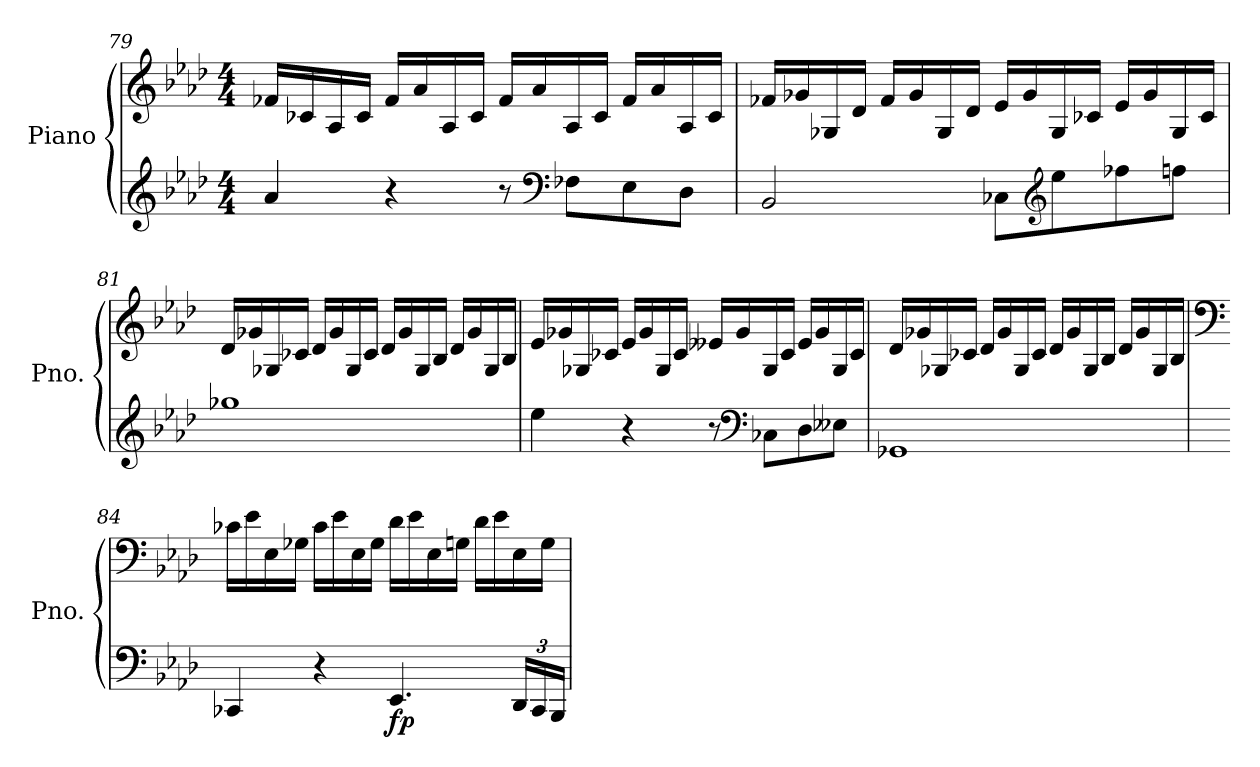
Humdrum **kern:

**kern	**kern	**dynam
*part1	*part1	*part1
*staff2	*staff1	*staff1/2
*I"Piano	*	*
*I'Pno.	*	*
!!LO:LB:g=z
*clefG2	*clefG2	*
*k[b-e-a-d-]	*k[b-e-a-d-]	*
*M4/4	*M4/4	*
=79	=79	=79
4a-/	16f-X/LL	.
.	16c-X/	.
.	16A-/	.
.	16c-/JJ	.
4r	16f-/LL	.
.	16a-/	.
.	16A-/	.
.	16c-/JJ	.
8r	16f-/LL	.
.	16a-/	.
*clefF4	*	*
8F-X\L	16A-/	.
.	16c-/JJ	.
8E-\	16f-/LL	.
.	16a-/	.
8D-\J	16A-/	.
.	16c-/JJ	.
=80	=80	=80
2BB-/	16f-X/LL	.
.	16g-X/	.
.	16G-X/	.
.	16d-/JJ	.
.	16f-/LL	.
.	16g-/	.
.	16G-/	.
.	16d-/JJ	.
8C-X\L	16e-/LL	.
.	16g-/	.
*clefG2	*	*
8ee-\	16G-/	.
.	16c-X/JJ	.
8ff-X\	16e-/LL	.
.	16g-/	.
8ffn\J	16G-/	.
.	16c-/JJ	.
!!LO:LB:g=z
=81	=81	=81
1gg-X	16d-/LL	.
.	16g-X/	.
.	16G-X/	.
.	16c-X/JJ	.
.	16d-/LL	.
.	16g-/	.
.	16G-/	.
.	16c-/JJ	.
.	16d-/LL	.
.	16g-/	.
.	16G-/	.
.	16B-/JJ	.
.	16d-/LL	.
.	16g-/	.
.	16G-/	.
.	16B-/JJ	.
=82	=82	=82
4ee-\	16e-/LL	.
.	16g-X/	.
.	16G-X/	.
.	16c-X/JJ	.
4r	16e-/LL	.
.	16g-/	.
.	16G-/	.
.	16c-/JJ	.
8r	16e--X/LL	.
.	16g-/	.
*clefF4	*	*
8C-X\L	16G-/	.
.	16c-/JJ	.
8D-\	16e--/LL	.
.	16g-/	.
8E--X\J	16G-/	.
.	16c-/JJ	.
!!LO:LB:g=z
=83	=83	=83
1GG-X	16d-/LL	.
.	16g-X/	.
.	16G-X/	.
.	16c-X/JJ	.
.	16d-/LL	.
.	16g-/	.
.	16G-/	.
.	16c-/JJ	.
.	16d-/LL	.
.	16g-/	.
.	16G-/	.
.	16B-/JJ	.
.	16d-/LL	.
.	16g-/	.
.	16G-/	.
.	16B-/JJ	.
=84	=84	=84
*	*clefF4	*
4CC-X/	16c-X\LL	.
.	16e-\	.
.	16E-\	.
.	16G-X\JJ	.
4r	16c-\LL	.
.	16e-\	.
.	16E-\	.
.	16G-\JJ	.
!	!	!LO:DY:b=2
4.EE-/	16d-\LL	fp
.	16e-\	.
.	16E-\	.
.	16Gn\JJ	.
.	16d-\LL	.
.	16e-\	.
*Xbrackettup	*	*
24DD-/LL	16E-\	.
24CC-/	.	.
.	16G\JJ	.
24BBB-/JJ	.	.
=	=	=
*-	*-	*-
